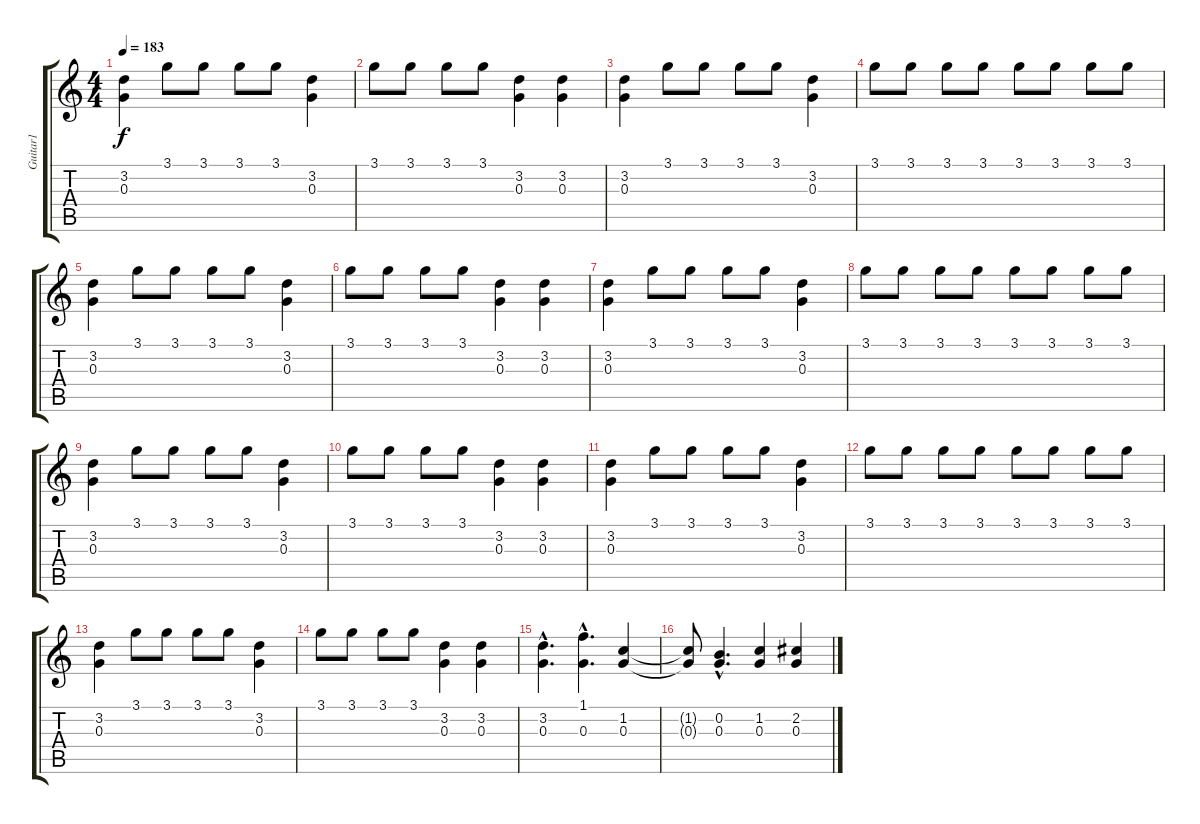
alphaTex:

\track ("Guitar1" "Guitar1") {instrument overdrivenguitar}
\staff {score tabs}
\tuning (E4 B3 G3 D3 A2 E2) {hide}
\ts (4 4)
\tempo 183
\clef g2
\ks c
(3.2 0.3).4{dy f} 3.1.8 3.1.8 3.1.8 3.1.8 (3.2 0.3).4 |
3.1.8 3.1.8 3.1.8 3.1.8 (3.2 0.3).4 (3.2 0.3).4 |
(3.2 0.3).4 3.1.8 3.1.8 3.1.8 3.1.8 (3.2 0.3).4 |
3.1.8 3.1.8 3.1.8 3.1.8 3.1.8 3.1.8 3.1.8 3.1.8 |
(3.2 0.3).4 3.1.8 3.1.8 3.1.8 3.1.8 (3.2 0.3).4 |
3.1.8 3.1.8 3.1.8 3.1.8 (3.2 0.3).4 (3.2 0.3).4 |
(3.2 0.3).4 3.1.8 3.1.8 3.1.8 3.1.8 (3.2 0.3).4 |
3.1.8 3.1.8 3.1.8 3.1.8 3.1.8 3.1.8 3.1.8 3.1.8 |
(3.2 0.3).4 3.1.8 3.1.8 3.1.8 3.1.8 (3.2 0.3).4 |
3.1.8 3.1.8 3.1.8 3.1.8 (3.2 0.3).4 (3.2 0.3).4 |
(3.2 0.3).4 3.1.8 3.1.8 3.1.8 3.1.8 (3.2 0.3).4 |
3.1.8 3.1.8 3.1.8 3.1.8 3.1.8 3.1.8 3.1.8 3.1.8 |
(3.2 0.3).4 3.1.8 3.1.8 3.1.8 3.1.8 (3.2 0.3).4 |
3.1.8 3.1.8 3.1.8 3.1.8 (3.2 0.3).4 (3.2 0.3).4 |
(3.2{hac} 0.3{hac}).4{d} (1.1{hac} 0.3{hac}).4{d} (1.2 0.3).4 |
(1.2{t} 0.3{t}).8 (0.2{hac} 0.3{hac}).4{d} (1.2 0.3).4 (2.2 0.3).4
